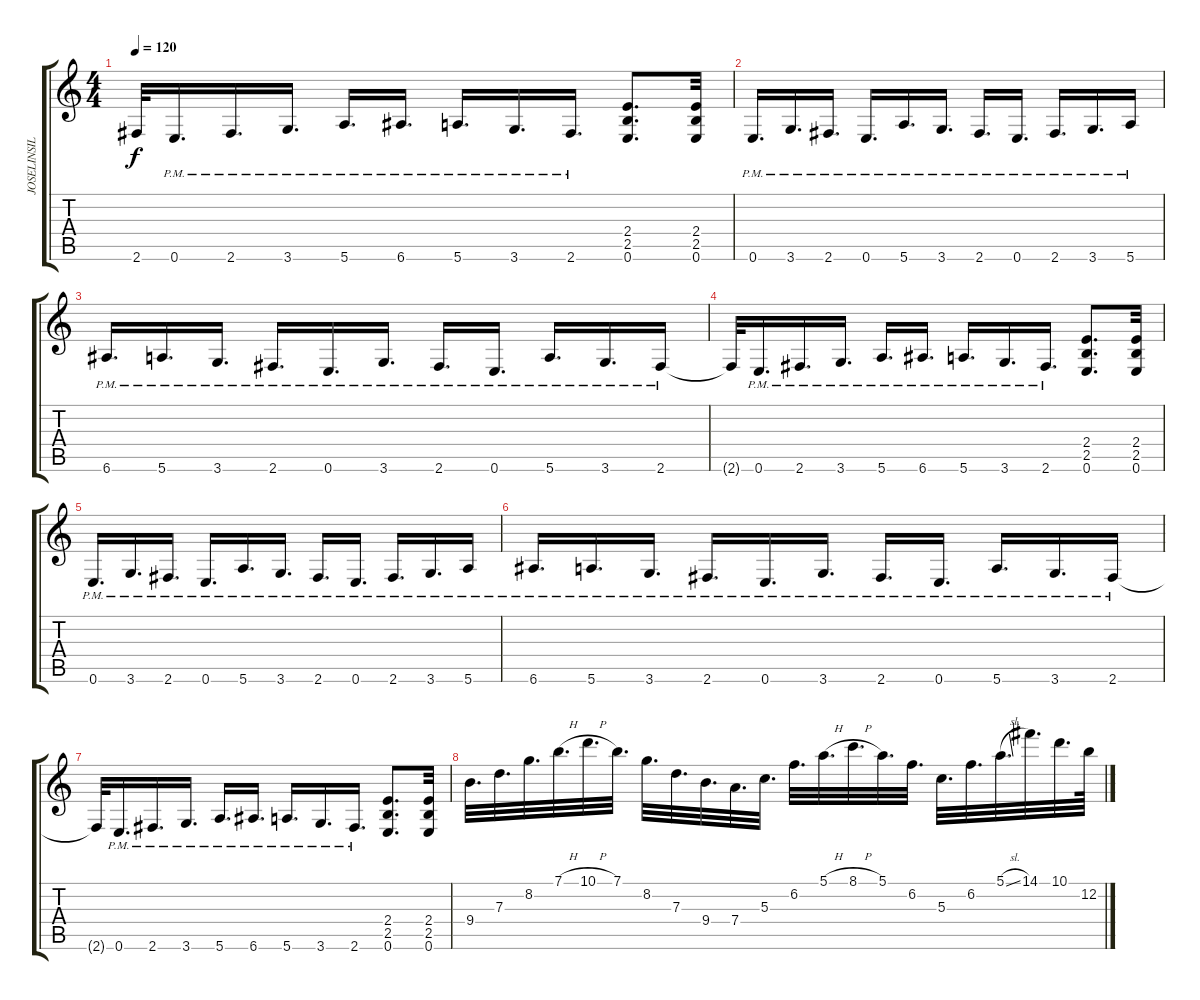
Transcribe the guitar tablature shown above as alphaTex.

\track ("JOSELINSILLO" "JOSELINSIL") {instrument distortionguitar}
\staff {score tabs}
\tuning (E4 B3 G3 D3 A2 E2) {hide}
\ts (4 4)
\tempo 120
\clef g2
\ks c
2.6{t}.32{dy f} 0.6{pm}.16{d} 2.6{pm}.16{d} 3.6{pm}.16{d} 5.6{pm}.16{d} 6.6{pm}.16{d} 5.6{pm}.16{d} 3.6{pm}.16{d} 2.6{pm}.16{d} (2.4 2.5 0.6).8{d} (2.4 2.5 0.6).32 |
0.6{pm}.16{d} 3.6{pm}.16{d} 2.6{pm}.16{d} 0.6{pm}.16{d} 5.6{pm}.16{d} 3.6{pm}.16{d} 2.6{pm}.16{d} 0.6{pm}.16{d} 2.6{pm}.16{d} 3.6{pm}.16{d} 5.6{pm}.16 |
6.6{pm}.16{d} 5.6{pm}.16{d} 3.6{pm}.16{d} 2.6{pm}.16{d} 0.6{pm}.16{d} 3.6{pm}.16{d} 2.6{pm}.16{d} 0.6{pm}.16{d} 5.6{pm}.16{d} 3.6{pm}.16{d} 2.6{pm}.16 |
2.6{t}.32 0.6{pm}.16{d} 2.6{pm}.16{d} 3.6{pm}.16{d} 5.6{pm}.16{d} 6.6{pm}.16{d} 5.6{pm}.16{d} 3.6{pm}.16{d} 2.6{pm}.16{d} (2.4 2.5 0.6).8{d} (2.4 2.5 0.6).32 |
0.6{pm}.16{d} 3.6{pm}.16{d} 2.6{pm}.16{d} 0.6{pm}.16{d} 5.6{pm}.16{d} 3.6{pm}.16{d} 2.6{pm}.16{d} 0.6{pm}.16{d} 2.6{pm}.16{d} 3.6{pm}.16{d} 5.6{pm}.16 |
6.6{pm}.16{d} 5.6{pm}.16{d} 3.6{pm}.16{d} 2.6{pm}.16{d} 0.6{pm}.16{d} 3.6{pm}.16{d} 2.6{pm}.16{d} 0.6{pm}.16{d} 5.6{pm}.16{d} 3.6{pm}.16{d} 2.6{pm}.16 |
2.6{t}.32 0.6{pm}.16{d} 2.6{pm}.16{d} 3.6{pm}.16{d} 5.6{pm}.16{d} 6.6{pm}.16{d} 5.6{pm}.16{d} 3.6{pm}.16{d} 2.6{pm}.16{d} (2.4 2.5 0.6).8{d} (2.4 2.5 0.6).32 |
9.4.32{d} 7.3.32{d} 8.2.32{d} 7.1{h}.32{d} 10.1{h}.32{d} 7.1.32{d} 8.2.32{d} 7.3.32{d} 9.4.32{d} 7.4.32{d} 5.3.32{d} 6.2.32{d} 5.1{h}.32{d} 8.1{h}.32{d} 5.1.32{d} 6.2.32{d} 5.3.32{d} 6.2.32{d} 5.1{sl}.32{d} 14.1.32{d} 10.1.32{d} 12.2.64
